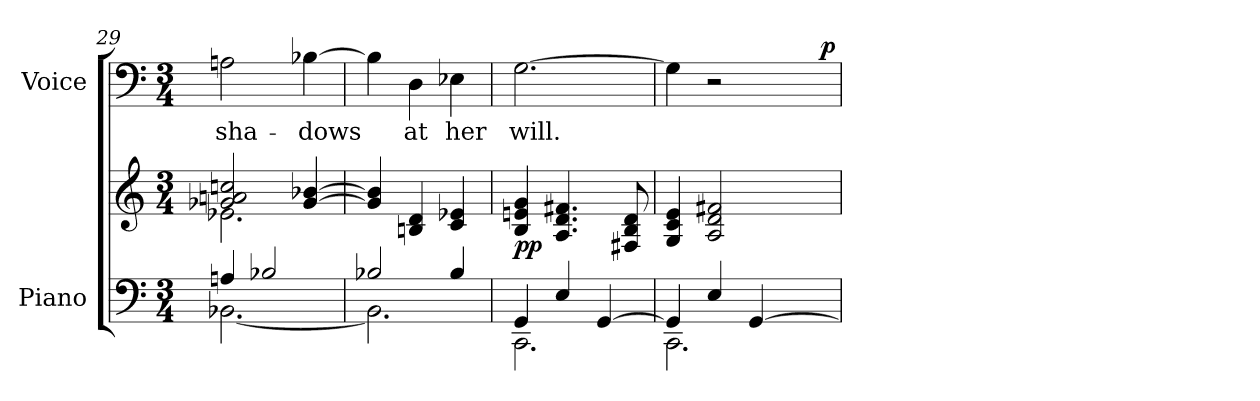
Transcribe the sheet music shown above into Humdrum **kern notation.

**kern	**kern	**dynam	**kern	**text	**dynam
*part2	*part2	*part2	*part1	*part1	*part1
*staff3	*staff2	*staff2/3	*staff1	*staff1	*staff1
*I"Piano	*	*	*I"Voice	*	*
*I'Pno.	*	*	*I'Voice	*	*
*clefF4	*clefG2	*	*clefF4	*	*
*k[]	*k[]	*	*k[]	*	*
*M3/4	*M3/4	*	*M3/4	*	*
=29	=29	=29	=29	=29	=29
*^	*^	*	*	*	*
!	!	!	!	!	!	!LO:LY:b:color=#000000	!
4Ani/	[<2.BB-Xi\	2g-Xi/ 2ani 2ccni	2.e-Xi\	.	2Ani\	sha-	.
2B-Xi/	.	.	.	.	.	.	.
!	!	!	!	!	!	!LO:LY:b:color=#000000	!
.	.	[>4g-i/ [>4b-Xi	.	.	[>4B-Xi\	-dows	.
*	*	*v	*v	*	*	*	*
=30	=30	=30	=30	=30	=30	=30
2B-Xi/	2.BB-i\]	4g-i/] 4b-i]	.	4B-i\]	.	.
!	!	!	!	!	!LO:LY:b:color=#000000	!
.	.	4Bni/ 4di	.	4Di\	at	.
!	!	!	!	!	!LO:LY:b:color=#000000	!
4B-i/	.	4ci/ 4e-Xi	.	4E-Xi\	her	.
!!LO:LB:g=z
=31	=31	=31	=31	=31	=31	=31
!	!	!	!	!	!LO:LY:b:color=#000000	!
4GGi/	2.CCi\	4Bi/ 4eni 4gi	pp	[>2.Gi\	will.	.
4Ei/	.	4.Ai/ 4.di 4.f#Xi	.	.	.	.
[>4GGi/	.	.	.	.	.	.
.	.	8F#Xi/ 8Bi 8di	.	.	.	.
=32	=32	=32	=32	=32	=32	=32
*	*	*	*	*^	*	*
4GGi/]	2.CCi\	4Gi/ 4ci 4ei	.	4Gi\]	2ryy	.	.
4Ei/	.	2Ai/ 2di 2f#Xi	.	2r	.	.	.
[>4GGi/	.	.	.	.	8ryy	.	.
.	.	.	.	.	16ryy	.	.
.	.	.	.	.	32ryy	.	.
.	.	.	.	.	64ryy	.	.
.	.	.	.	.	128...ryy	.	.
.	.	.	.	.	1024ryy	.	p
*v	*v	*	*	*v	*v	*	*
=	=	=	=	=	=
*-	*-	*-	*-	*-	*-
